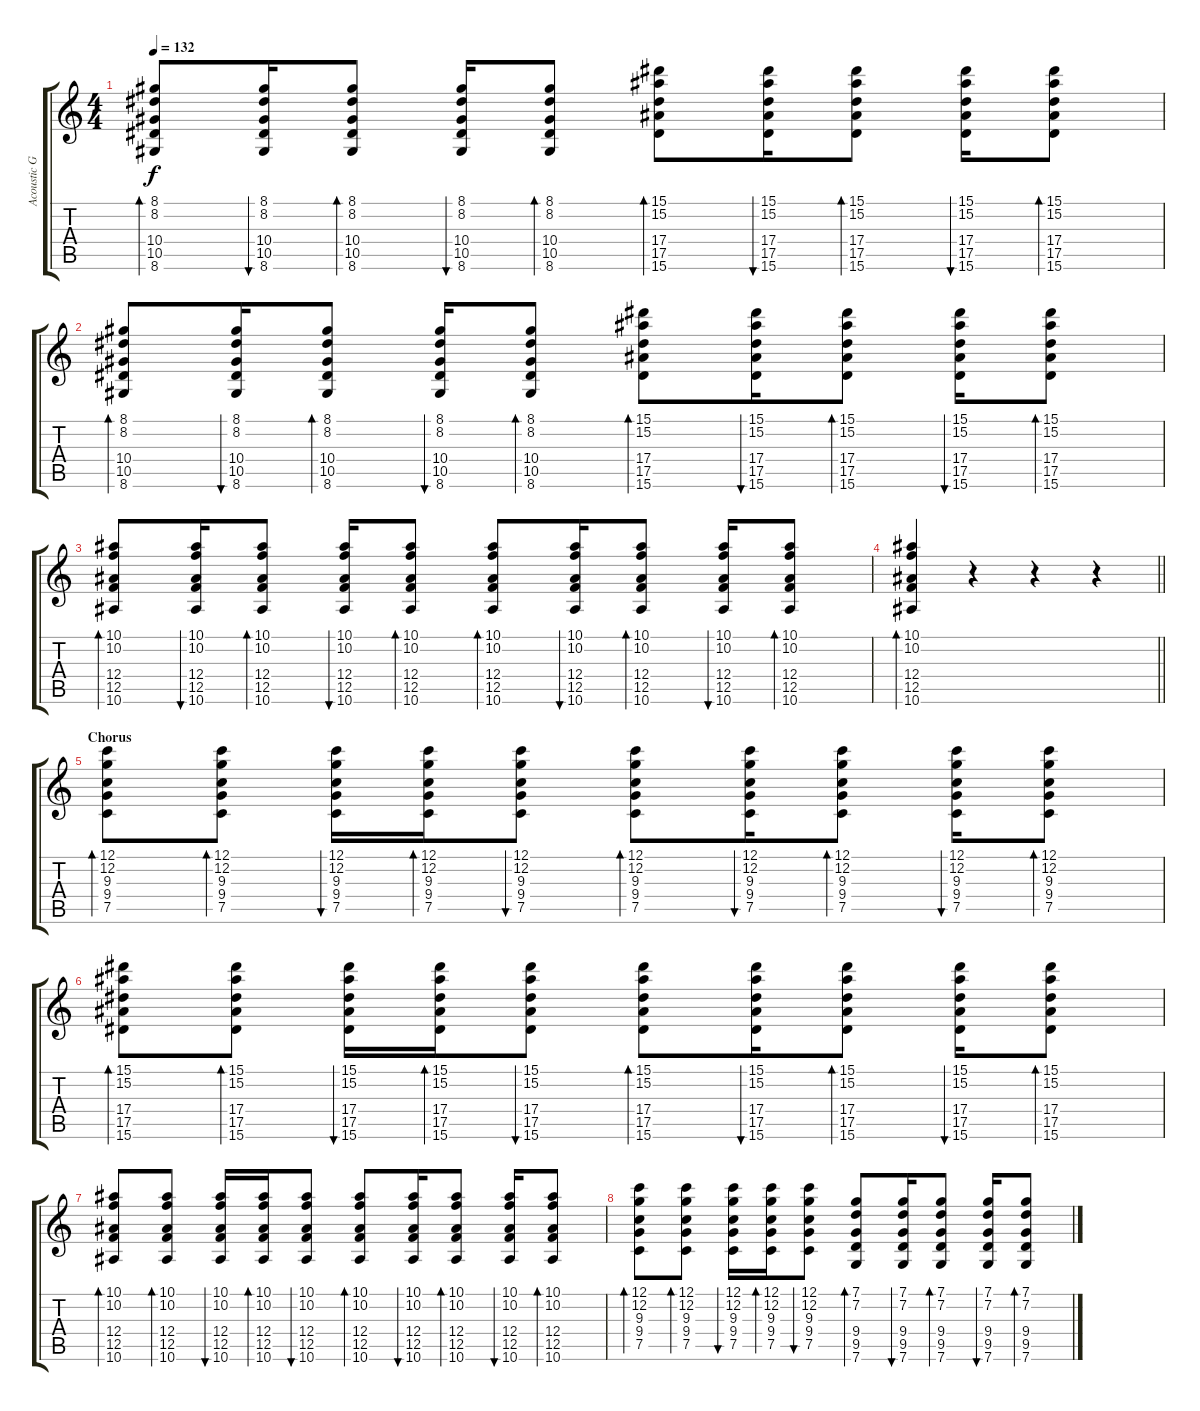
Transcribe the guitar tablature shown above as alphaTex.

\track ("Acoustic Guitar" "Acoustic G") {instrument acousticguitarsteel}
\staff {score tabs}
\tuning (C4 G3 Eb3 Bb2 F2 C2) {hide}
\ts (4 4)
\tempo 132
\clef g2
\ks c
(8.1 8.2 10.4 10.5 8.6).8{bd 60 dy f} (8.1 8.2 10.4 10.5 8.6).16{bu 60} (8.1 8.2 10.4 10.5 8.6).8{bd 60} (8.1 8.2 10.4 10.5 8.6).16{bu 60} (8.1 8.2 10.4 10.5 8.6).8{bd 60} (15.1 15.2 17.4 17.5 15.6).8{bd 60} (15.1 15.2 17.4 17.5 15.6).16{bu 60} (15.1 15.2 17.4 17.5 15.6).8{bd 60} (15.1 15.2 17.4 17.5 15.6).16{bu 60} (15.1 15.2 17.4 17.5 15.6).8{bd 60} |
(8.1 8.2 10.4 10.5 8.6).8{bd 60} (8.1 8.2 10.4 10.5 8.6).16{bu 60} (8.1 8.2 10.4 10.5 8.6).8{bd 60} (8.1 8.2 10.4 10.5 8.6).16{bu 60} (8.1 8.2 10.4 10.5 8.6).8{bd 60} (15.1 15.2 17.4 17.5 15.6).8{bd 60} (15.1 15.2 17.4 17.5 15.6).16{bu 60} (15.1 15.2 17.4 17.5 15.6).8{bd 60} (15.1 15.2 17.4 17.5 15.6).16{bu 60} (15.1 15.2 17.4 17.5 15.6).8{bd 60} |
(10.1 10.2 12.4 12.5 10.6).8{bd 60} (10.1 10.2 12.4 12.5 10.6).16{bu 60} (10.1 10.2 12.4 12.5 10.6).8{bd 60} (10.1 10.2 12.4 12.5 10.6).16{bu 60} (10.1 10.2 12.4 12.5 10.6).8{bd 60} (10.1 10.2 12.4 12.5 10.6).8{bd 60} (10.1 10.2 12.4 12.5 10.6).16{bu 60} (10.1 10.2 12.4 12.5 10.6).8{bd 60} (10.1 10.2 12.4 12.5 10.6).16{bu 60} (10.1 10.2 12.4 12.5 10.6).8{bd 60} |
\barLineRight lightlight
(10.1 10.2 12.4 12.5 10.6).4{bd 60} r.4 r.4 r.4 |
\section ("" "Chorus")
(12.1 12.2 9.3 9.4 7.5).8{bd 60} (12.1 12.2 9.3 9.4 7.5).8{bd 60} (12.1 12.2 9.3 9.4 7.5).16{bu 60} (12.1 12.2 9.3 9.4 7.5).16{bd 60} (12.1 12.2 9.3 9.4 7.5).8{bu 60} (12.1 12.2 9.3 9.4 7.5).8{bd 60} (12.1 12.2 9.3 9.4 7.5).16{bu 60} (12.1 12.2 9.3 9.4 7.5).8{bd 60} (12.1 12.2 9.3 9.4 7.5).16{bu 60} (12.1 12.2 9.3 9.4 7.5).8{bd 60} |
(15.1 15.2 17.4 17.5 15.6).8{bd 60} (15.1 15.2 17.4 17.5 15.6).8{bd 60} (15.1 15.2 17.4 17.5 15.6).16{bu 60} (15.1 15.2 17.4 17.5 15.6).16{bd 60} (15.1 15.2 17.4 17.5 15.6).8{bu 60} (15.1 15.2 17.4 17.5 15.6).8{bd 60} (15.1 15.2 17.4 17.5 15.6).16{bu 60} (15.1 15.2 17.4 17.5 15.6).8{bd 60} (15.1 15.2 17.4 17.5 15.6).16{bu 60} (15.1 15.2 17.4 17.5 15.6).8{bd 60} |
(10.1 10.2 12.4 12.5 10.6).8{bd 60} (10.1 10.2 12.4 12.5 10.6).8{bd 60} (10.1 10.2 12.4 12.5 10.6).16{bu 60} (10.1 10.2 12.4 12.5 10.6).16{bd 60} (10.1 10.2 12.4 12.5 10.6).8{bu 60} (10.1 10.2 12.4 12.5 10.6).8{bd 60} (10.1 10.2 12.4 12.5 10.6).16{bu 60} (10.1 10.2 12.4 12.5 10.6).8{bd 60} (10.1 10.2 12.4 12.5 10.6).16{bu 60} (10.1 10.2 12.4 12.5 10.6).8{bd 60} |
(12.1 12.2 9.3 9.4 7.5).8{bd 60} (12.1 12.2 9.3 9.4 7.5).8{bd 60} (12.1 12.2 9.3 9.4 7.5).16{bu 60} (12.1 12.2 9.3 9.4 7.5).16{bd 60} (12.1 12.2 9.3 9.4 7.5).8{bu 60} (7.1 7.2 9.4 9.5 7.6).8{bd 60} (7.1 7.2 9.4 9.5 7.6).16{bu 60} (7.1 7.2 9.4 9.5 7.6).8{bd 60} (7.1 7.2 9.4 9.5 7.6).16{bu 60} (7.1 7.2 9.4 9.5 7.6).8{bd 60}
